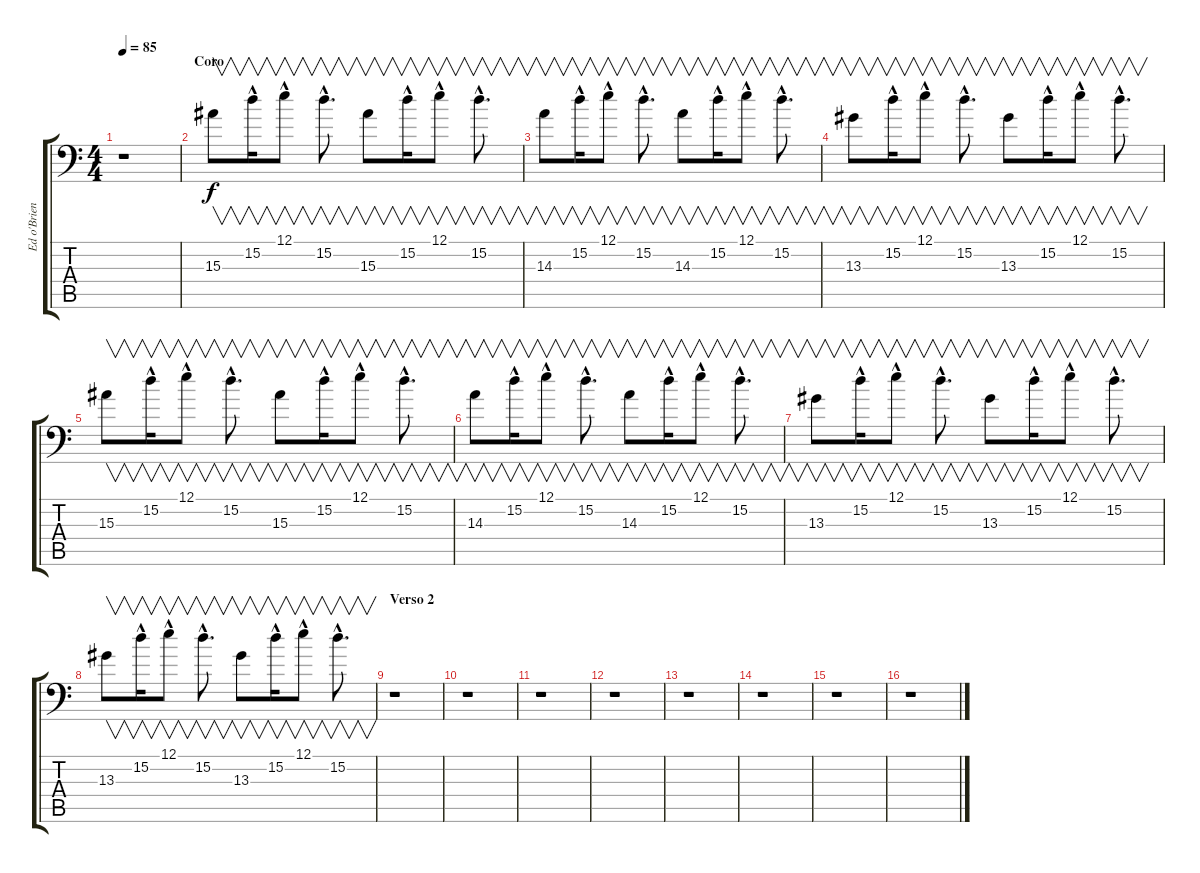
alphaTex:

\track ("Ed o'Brien (efecto)" "Ed o'Brien") {instrument guitarharmonics}
\staff {score tabs}
\tuning (E3 B2 G2 D2 A1 E1) {hide}
\ts (4 4)
\tempo 85
\clef f4
\ks c
r.1{dy f} |
\section ("" "Coro")
15.3.8{v} 15.2{hac}.16{v} 12.1{hac}.8{v} 15.2{hac}.8{v d} 15.3.8{v} 15.2{hac}.16{v} 12.1{hac}.8{v} 15.2{hac}.8{v d} |
14.3.8{v} 15.2{hac}.16{v} 12.1{hac}.8{v} 15.2{hac}.8{v d} 14.3.8{v} 15.2{hac}.16{v} 12.1{hac}.8{v} 15.2{hac}.8{v d} |
13.3.8{v} 15.2{hac}.16{v} 12.1{hac}.8{v} 15.2{hac}.8{v d} 13.3.8{v} 15.2{hac}.16{v} 12.1{hac}.8{v} 15.2{hac}.8{v d} |
15.3.8{v} 15.2{hac}.16{v} 12.1{hac}.8{v} 15.2{hac}.8{v d} 15.3.8{v} 15.2{hac}.16{v} 12.1{hac}.8{v} 15.2{hac}.8{v d} |
14.3.8{v} 15.2{hac}.16{v} 12.1{hac}.8{v} 15.2{hac}.8{v d} 14.3.8{v} 15.2{hac}.16{v} 12.1{hac}.8{v} 15.2{hac}.8{v d} |
13.3.8{v} 15.2{hac}.16{v} 12.1{hac}.8{v} 15.2{hac}.8{v d} 13.3.8{v} 15.2{hac}.16{v} 12.1{hac}.8{v} 15.2{hac}.8{v d} |
13.3.8{v} 15.2{hac}.16{v} 12.1{hac}.8{v} 15.2{hac}.8{v d} 13.3.8{v} 15.2{hac}.16{v} 12.1{hac}.8{v} 15.2{hac}.8{v d} |
\section ("" "Verso 2")
r.1 |
r.1 |
r.1 |
r.1 |
r.1 |
r.1 |
r.1 |
r.1
